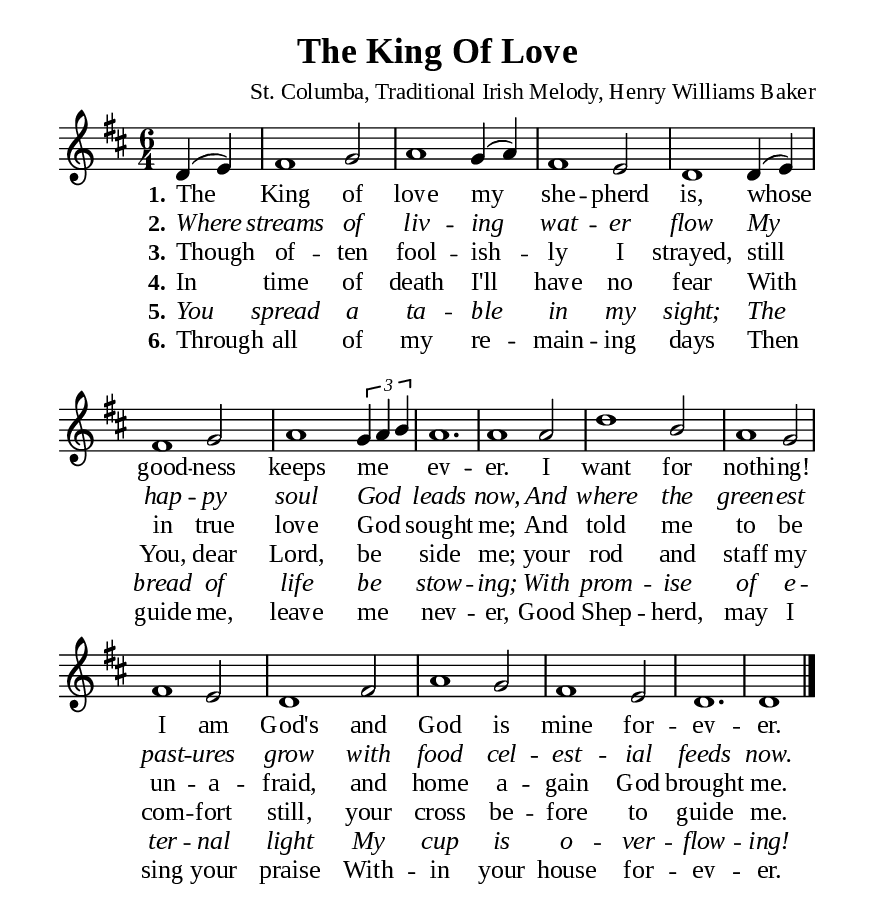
\version "2.18.2"

\header {
  title = "The King Of Love"
  composer = "St. Columba, Traditional Irish Melody, Henry Williams Baker"
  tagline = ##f
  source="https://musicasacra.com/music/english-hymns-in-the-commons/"
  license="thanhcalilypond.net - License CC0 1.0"
}

global= {
  \key d \major
  \time 6/4
  \override Score.BarNumber.break-visibility = ##(#f #f #f)
  \override Lyrics.LyricSpace.minimum-distance = #3.0
}

\paper {
  #(set-paper-size "a5")
  top-margin = 10\mm
  bottom-margin = 10\mm
  left-margin = 10\mm
  right-margin = 10\mm
  indent = #0
  #(define fonts
	 (make-pango-font-tree "Liberation Serif"
	 		       "Liberation Serif"
			       "Liberation Serif"
			       (/ 20 20)))
  system-system-spacing = #'((basic-distance . 2.5) (padding . 2.5))
}

printItalic = \with {
  \override LyricText.font-shape = #'italic
}

% Verse music
musicVerseSoprano = \relative c' {
                    \partial 2 d4 (e) |
  %{	01	%} fis1  g2 |
  %{	02	%} a1 g4 (a) |
  %{	03	%} fis1 e2 |
  %{	04	%} d1 d4 (e) |
  %{	05	%} fis1 g2 |
  %{	06	%} a1 \tuplet 3/2 { g4 a b } |
  %{	07	%} a1. |
  %{	08	%} a1 a2 |
  %{	09	%} d1 b2 |
  %{	10	%} a1 g2 |
  %{	11	%} fis1 e2 |
  %{	12	%} d1 fis2 |
  %{	13	%} a1 g2 |
  %{	14	%} fis1 e2 |
  %{	15	%} d1. |
                    d1 \bar "|."
}

% Verse lyrics
verseOne = \lyricmode {
  \set stanza = #"1."
  The King of love my she -- pherd is,
  whose good -- ness keeps  me _ _ ev -- er.
  I want for noth -- ing!
  I am God's and God is mine for -- ev -- er.
}

verseTwo = \lyricmode {
  \set stanza = #"2."
  Where streams of liv -- ing wat -- er flow
  My hap -- py soul God _ _ leads now,
  And where the green -- est past -- ures grow
  with food cel -- est -- ial feeds now.
}

verseThree = \lyricmode {
  \set stanza = #"3."
  Though of -- ten fool -- ish -- ly I strayed,
  still in true love God _ _ sought me;
  And told me to be un -- a -- fraid,
  and home a -- gain God brought me.
}

verseFour = \lyricmode {
  \set stanza = #"4."
  In time of death I'll have no fear
  With You, dear Lord, be _ _ side me;
  your rod and staff my com -- fort still,
  your cross be -- fore to guide me.
}

verseFive = \lyricmode {
  \set stanza = #"5."
  You spread a ta -- ble in my sight;
  The bread of life be _ _ stow -- ing;
  With prom -- ise of e -- ter -- nal light
  My cup is o -- ver -- flow -- ing!
}

verseSix = \lyricmode {
  \set stanza = #"6."
  Through all of my re -- main -- ing days
  Then guide me, leave me _ _ nev -- er,
  Good Shep -- herd, may I sing your praise
  With -- in your house for -- ev -- er.
}

% Layout
\score {
    \new ChoirStaff <<
      \new Staff <<
        \clef "treble"
        \new Voice = "sopranos" { \global \stemUp \slurUp \musicVerseSoprano }
      >>
      \new Lyrics \lyricsto sopranos \verseOne
      \new Lyrics \printItalic \lyricsto sopranos \verseTwo
      \new Lyrics \lyricsto sopranos \verseThree
      \new Lyrics \lyricsto sopranos \verseFour
      \new Lyrics \printItalic \lyricsto sopranos \verseFive
      \new Lyrics \lyricsto sopranos \verseSix
    >>
}
